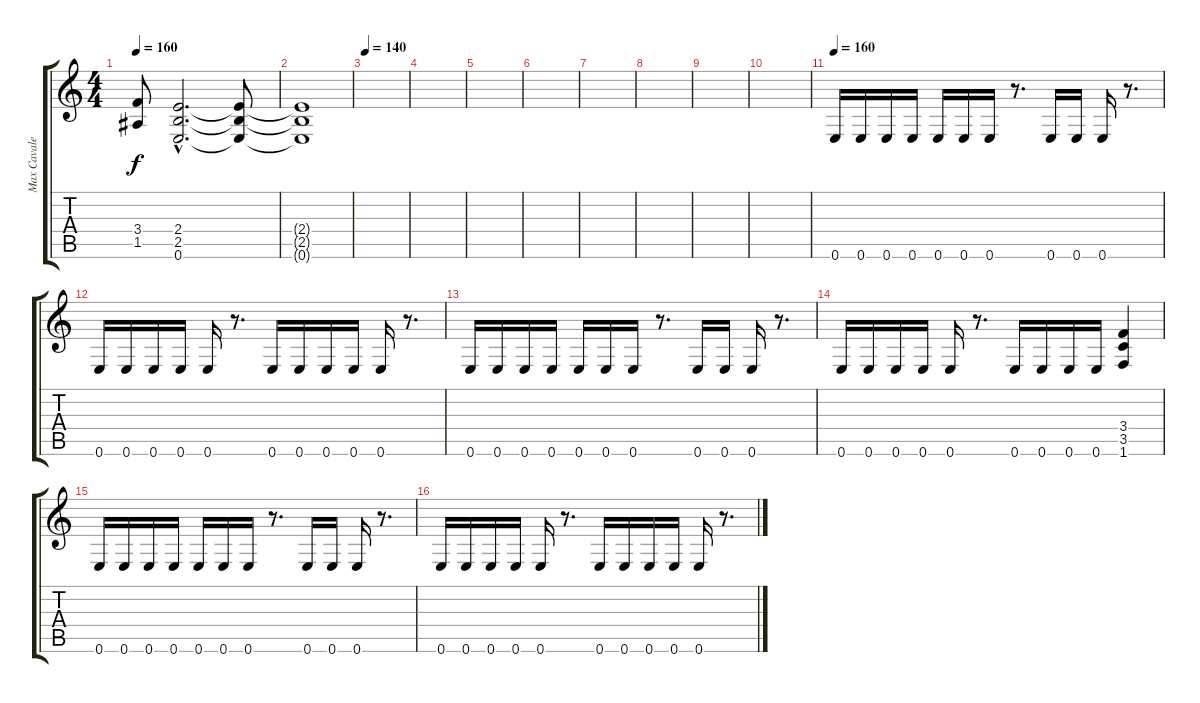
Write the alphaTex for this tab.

\track ("Max Cavalera" "Max Cavale") {instrument distortionguitar}
\staff {score tabs}
\tuning (E4 B3 G3 D3 A2 E2) {hide}
\ts (4 4)
\tempo 160
\clef g2
\ks c
(3.4 1.5).8{dy f} (2.4{hac} 2.5{hac} 0.6{hac}).2{d} (2.4{t} 2.5{t} 0.6{t}).8 |
(2.4{t} 2.5{t} 0.6{t}).1 |
\tempo 140
|
|
|
|
|
|
|
|
\tempo 160
0.6.16 0.6.16 0.6.16 0.6.16 0.6.16 0.6.16 0.6.16 r.8{d} 0.6.16 0.6.16 0.6.16 r.8{d} |
0.6.16 0.6.16 0.6.16 0.6.16 0.6.16 r.8{d} 0.6.16 0.6.16 0.6.16 0.6.16 0.6.16 r.8{d} |
0.6.16 0.6.16 0.6.16 0.6.16 0.6.16 0.6.16 0.6.16 r.8{d} 0.6.16 0.6.16 0.6.16 r.8{d} |
0.6.16 0.6.16 0.6.16 0.6.16 0.6.16 r.8{d} 0.6.16 0.6.16 0.6.16 0.6.16 (3.4 3.5 1.6).4 |
0.6.16 0.6.16 0.6.16 0.6.16 0.6.16 0.6.16 0.6.16 r.8{d} 0.6.16 0.6.16 0.6.16 r.8{d} |
0.6.16 0.6.16 0.6.16 0.6.16 0.6.16 r.8{d} 0.6.16 0.6.16 0.6.16 0.6.16 0.6.16 r.8{d}
